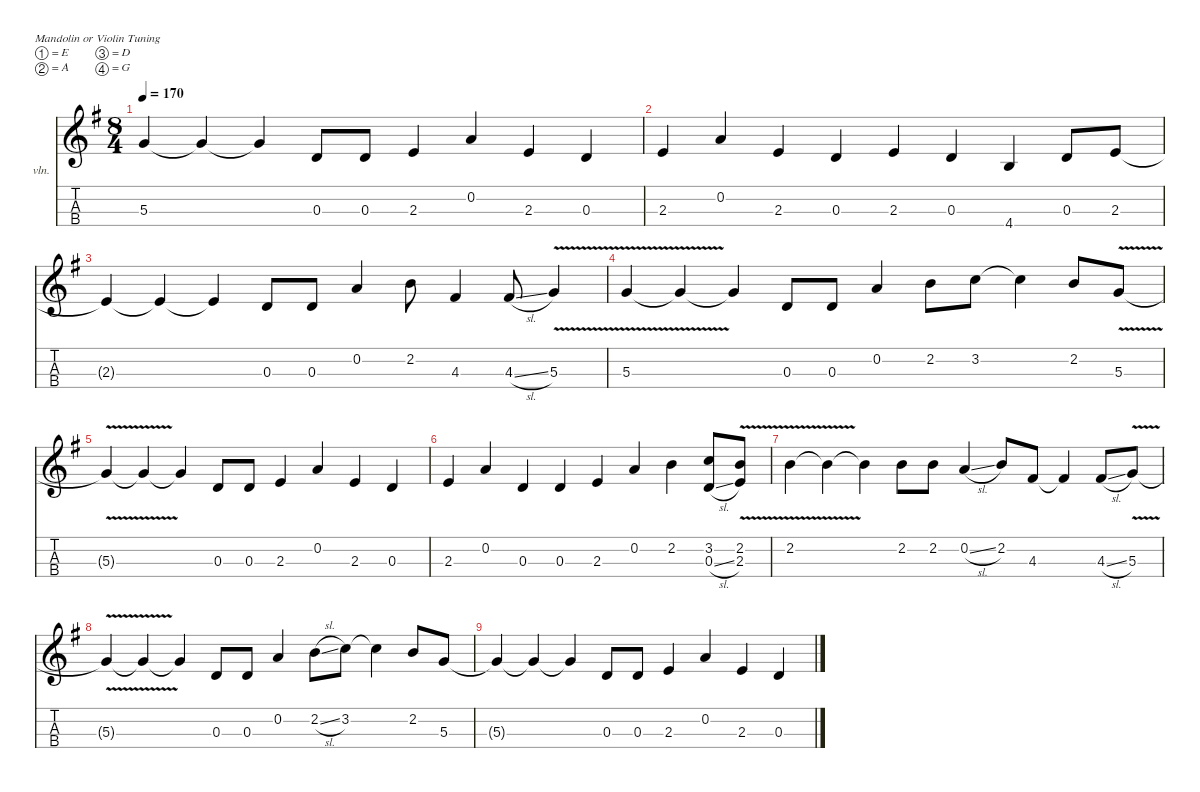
\defaultSystemsLayout 4
\hideDynamics
\bracketExtendMode nobrackets
\firstSystemTrackNameOrientation horizontal
\otherSystemsTrackNameOrientation horizontal
\track ("Violin" "vln.") {instrument violin}
\staff {score tabs}
\tuning (E5 A4 D4 G3)
\ts (8 4)
\tempo 170
\clef g2
\ks g
5.3{t}.4{dy mf} 5.3{t}.4 5.3{t}.4 0.3.8 0.3.8 2.3.4 0.2.4 2.3.4 0.3.4 |
2.3.4 0.2.4 2.3.4 0.3.4 2.3.4 0.3.4 4.4.4 0.3.8 2.3.8 |
2.3{t}.4 2.3{t}.4 2.3{t}.4 0.3.8 0.3.8 0.2.4 2.2.8 4.3.4 4.3{sl}.8 5.3{v}.4 |
5.3{v}.4 5.3{t}.4 5.3{t}.4 0.3.8 0.3.8 0.2.4 2.2.8 3.2.8 3.2{t}.4 2.2.8 5.3{v}.8 |
5.3{v t}.4 5.3{t}.4 5.3{t}.4 0.3.8 0.3.8 2.3.4 0.2.4 2.3.4 0.3.4 |
2.3.4 0.2.4 0.3.4 0.3.4 2.3.4 0.2.4 2.2.4 (0.3{sl} 3.2).8 (2.3{v} 2.2).8 |
2.2{v}.4 2.2{t}.4 2.2{t}.4 2.2.8 2.2.8 0.2{sl}.4 2.2.8 4.3.8 4.3{t}.4 4.3{sl}.8 5.3{v}.8 |
5.3{v t}.4 5.3{t}.4 5.3{t}.4 0.3.8 0.3.8 0.2.4 2.2{sl}.8 3.2.8 3.2{t}.4 2.2.8 5.3.8 |
5.3{t}.4 5.3{t}.4 5.3{t}.4 0.3.8 0.3.8 2.3.4 0.2.4 2.3.4 0.3.4
